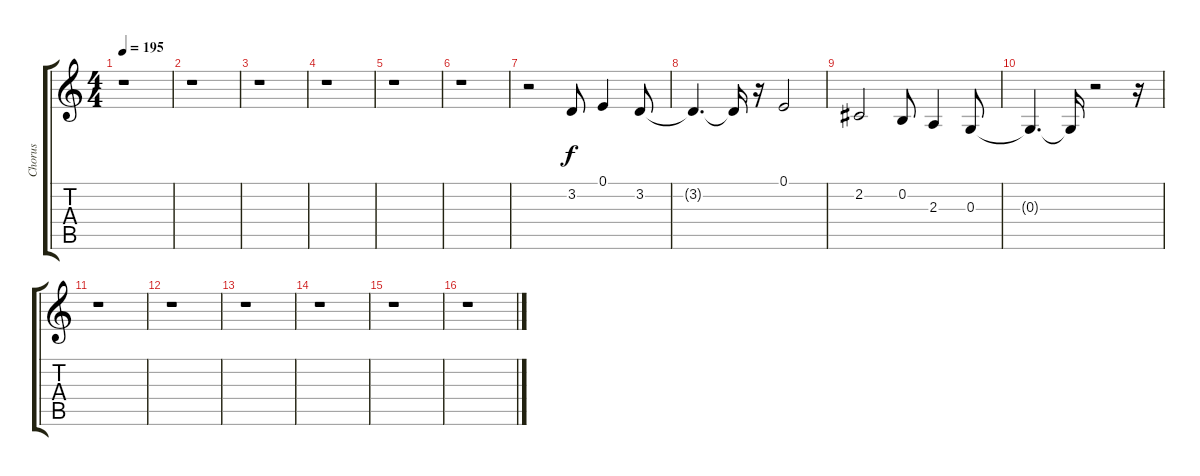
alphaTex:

\track ("Chorus" "Chorus") {instrument flute}
\staff {score tabs}
\tuning (E4 B3 G3 D3 A2 E2) {hide}
\ts (4 4)
\tempo 195
\clef g2
\ks c
r.1{dy f} |
r.1 |
r.1 |
r.1 |
r.1 |
r.1 |
r.2 3.2.8 0.1.4 3.2.8 |
3.2{t}.4{d} 3.2{t}.16 r.16 0.1.2 |
2.2.2 0.2.8 2.3.4 0.3.8 |
0.3{t}.4{d} 0.3{t}.16 r.2 r.16 |
r.1 |
r.1 |
r.1 |
r.1 |
r.1 |
r.1
